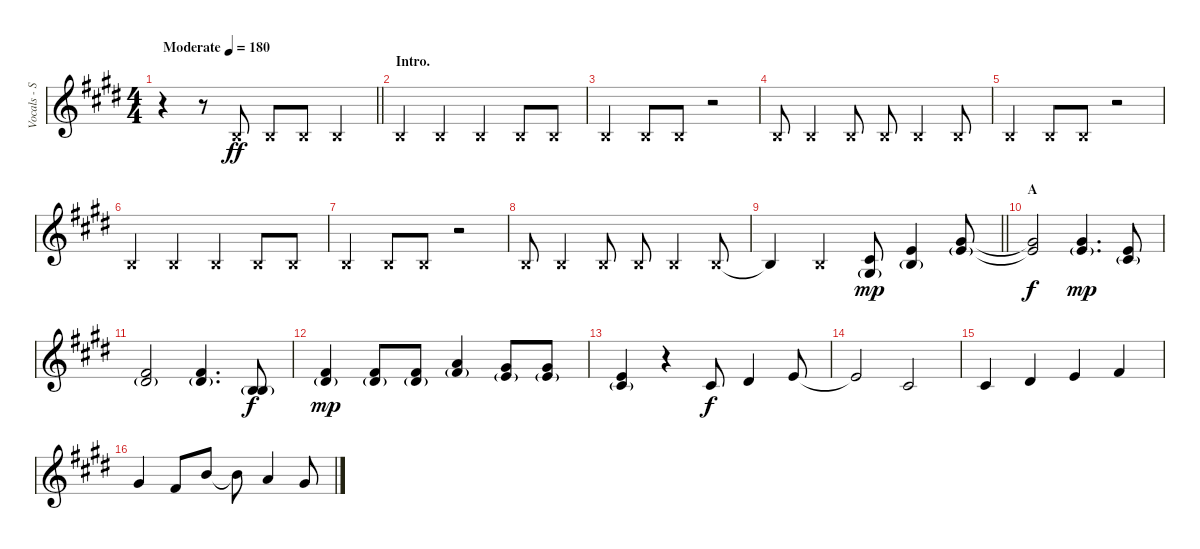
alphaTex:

\track ("Vocals - Shin" "Vocals - S") {instrument lead6voice}
\staff {score}
\tuning (E4 B3 G3 D3 A2 E2) {hide}
\ts (4 4)
\tempo (180 "Moderate")
\clef g2
\barLineRight lightlight
\ks e
r.4{dy ff instrument lead6voice} r.8 0.2{x}.8 0.2{x}.8 0.2{x}.8 0.2{x}.4 |
\section ("" "Intro.")
0.2{x}.4 0.2{x}.4 0.2{x}.4 0.2{x}.8 0.2{x}.8 |
0.2{x}.4 0.2{x}.8 0.2{x}.8 r.2 |
0.2{x}.8 0.2{x}.4 0.2{x}.8 0.2{x}.8 0.2{x}.4 0.2{x}.8 |
0.2{x}.4 0.2{x}.8 0.2{x}.8 r.2 |
0.2{x}.4 0.2{x}.4 0.2{x}.4 0.2{x}.8 0.2{x}.8 |
0.2{x}.4 0.2{x}.8 0.2{x}.8 r.2 |
0.2{x}.8 0.2{x}.4 0.2{x}.8 0.2{x}.8 0.2{x}.4 0.2{x}.8 |
\barLineRight lightlight
0.2{t}.4 0.2{x}.4 (2.2 1.3{g}).8{dy mp} (0.1 0.2{g}).4 (4.1 5.2{g}).8 |
\section ("" "A")
(4.1{t} 5.2{t}).2{dy f} (4.1 5.2{g}).4{d dy mp} (0.1 2.2{g}).8 |
(2.1 4.2{g}).2 (2.1 4.2{g}).4{d} (0.2 4.3{g}).8{dy f} |
(2.1 4.2{g}).4{dy mp} (2.1 4.2{g}).8 (2.1 4.2{g}).8 (5.1 7.2{g}).4 (4.1 5.2{g}).8 (4.1 5.2{g}).8 |
(0.1 2.2{g}).4 r.4 2.2.8{dy f} 4.2.4 0.1.8 |
0.1{t}.2 2.2.2 |
2.2.4 4.2.4 0.1.4 2.1.4 |
4.1.4 2.1.8 7.1.8 7.1{t}.8 5.1.4 4.1.8
